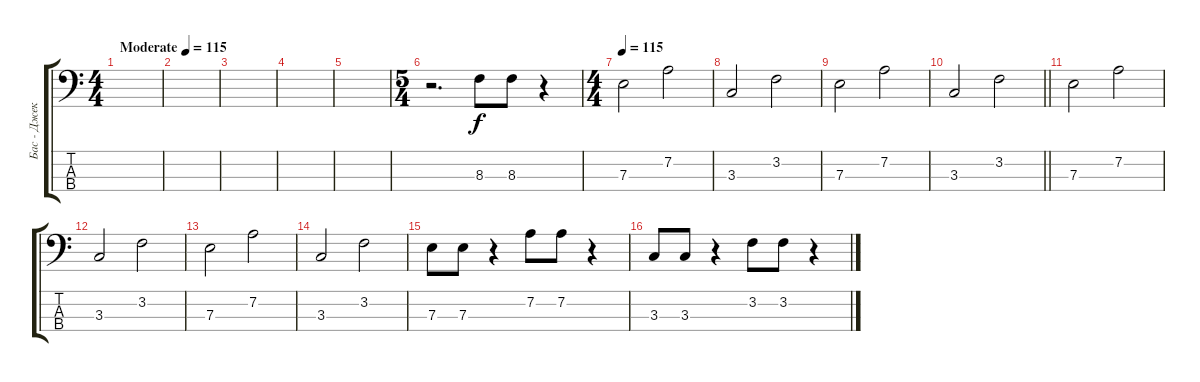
\track ("Бас - Джек Лоуренс" "Бас - Джек") {instrument electricbassfinger}
\staff {score tabs}
\tuning (G2 D2 A1 E1) {hide}
\ts (4 4)
\tempo (115 "Moderate")
\tempo 120
\tempo (115 "Moderate")
\clef f4
\ks c
|
|
|
|
|
\ts (5 4)
r.2{d} 8.3.8 8.3.8 r.4 |
\ts (4 4)
\tempo 115
7.3.2 7.2.2 |
3.3.2 3.2.2 |
7.3.2 7.2.2 |
\barLineRight lightlight
3.3.2 3.2.2 |
7.3.2 7.2.2 |
3.3.2 3.2.2 |
7.3.2 7.2.2 |
3.3.2 3.2.2 |
7.3.8 7.3.8 r.4 7.2.8 7.2.8 r.4 |
3.3.8 3.3.8 r.4 3.2.8 3.2.8 r.4
